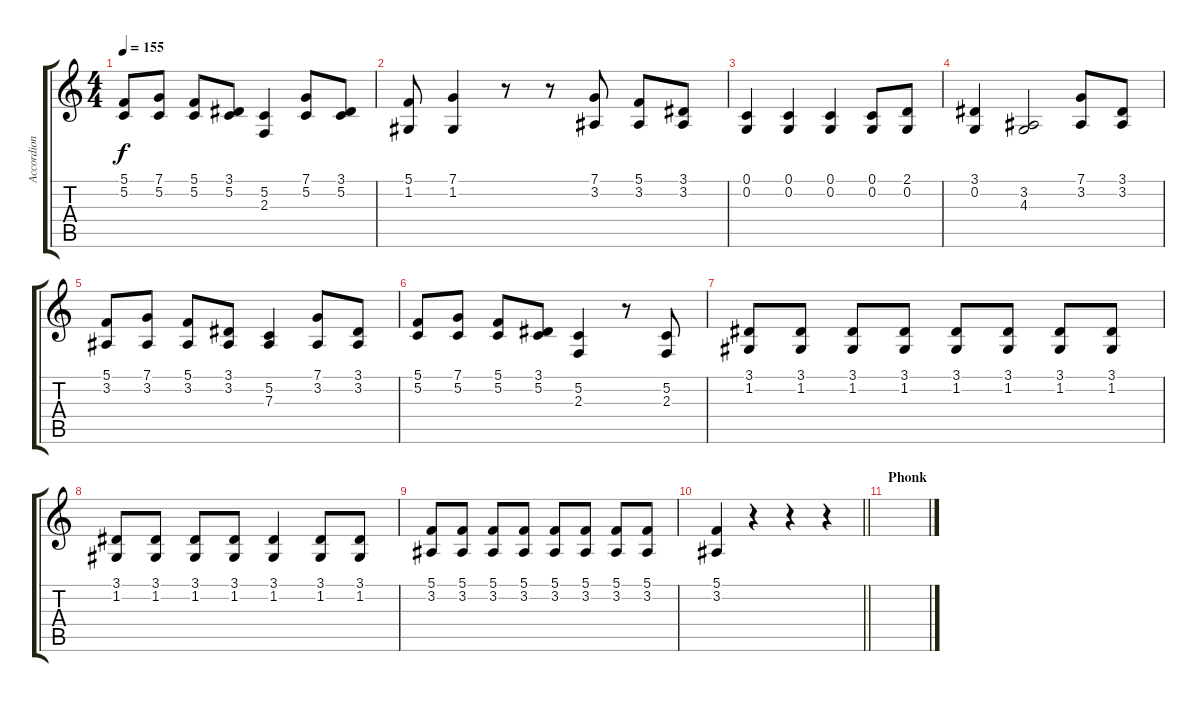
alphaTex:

\track ("Accordion" "Accordion") {instrument accordion}
\staff {score tabs}
\tuning (C4 G3 Eb3 Bb2 F2 C2) {hide}
\ts (4 4)
\tempo 155
\clef g2
\ks c
(5.1 5.2).8{dy f} (7.1 5.2).8 (5.1 5.2).8 (3.1 5.2).8 (5.2 2.3).4 (7.1 5.2).8 (3.1 5.2).8 |
(5.1 1.2).8 (7.1 1.2).4 r.8 r.8 (7.1 3.2).8 (5.1 3.2).8 (3.1 3.2).8 |
(0.1 0.2).4 (0.1 0.2).4 (0.1 0.2).4 (0.1 0.2).8 (2.1 0.2).8 |
(3.1 0.2).4 (3.2 4.3).2 (7.1 3.2).8 (3.1 3.2).8 |
(5.1 3.2).8 (7.1 3.2).8 (5.1 3.2).8 (3.1 3.2).8 (5.2 7.3).4 (7.1 3.2).8 (3.1 3.2).8 |
(5.1 5.2).8 (7.1 5.2).8 (5.1 5.2).8 (3.1 5.2).8 (5.2 2.3).4 r.8 (5.2 2.3).8 |
(3.1 1.2).8 (3.1 1.2).8 (3.1 1.2).8 (3.1 1.2).8 (3.1 1.2).8 (3.1 1.2).8 (3.1 1.2).8 (3.1 1.2).8 |
(3.1 1.2).8 (3.1 1.2).8 (3.1 1.2).8 (3.1 1.2).8 (3.1 1.2).4 (3.1 1.2).8 (3.1 1.2).8 |
(5.1 3.2).8 (5.1 3.2).8 (5.1 3.2).8 (5.1 3.2).8 (5.1 3.2).8 (5.1 3.2).8 (5.1 3.2).8 (5.1 3.2).8 |
\barLineRight lightlight
(5.1 3.2).4 r.4 r.4 r.4 |
\section ("" "Phonk")
